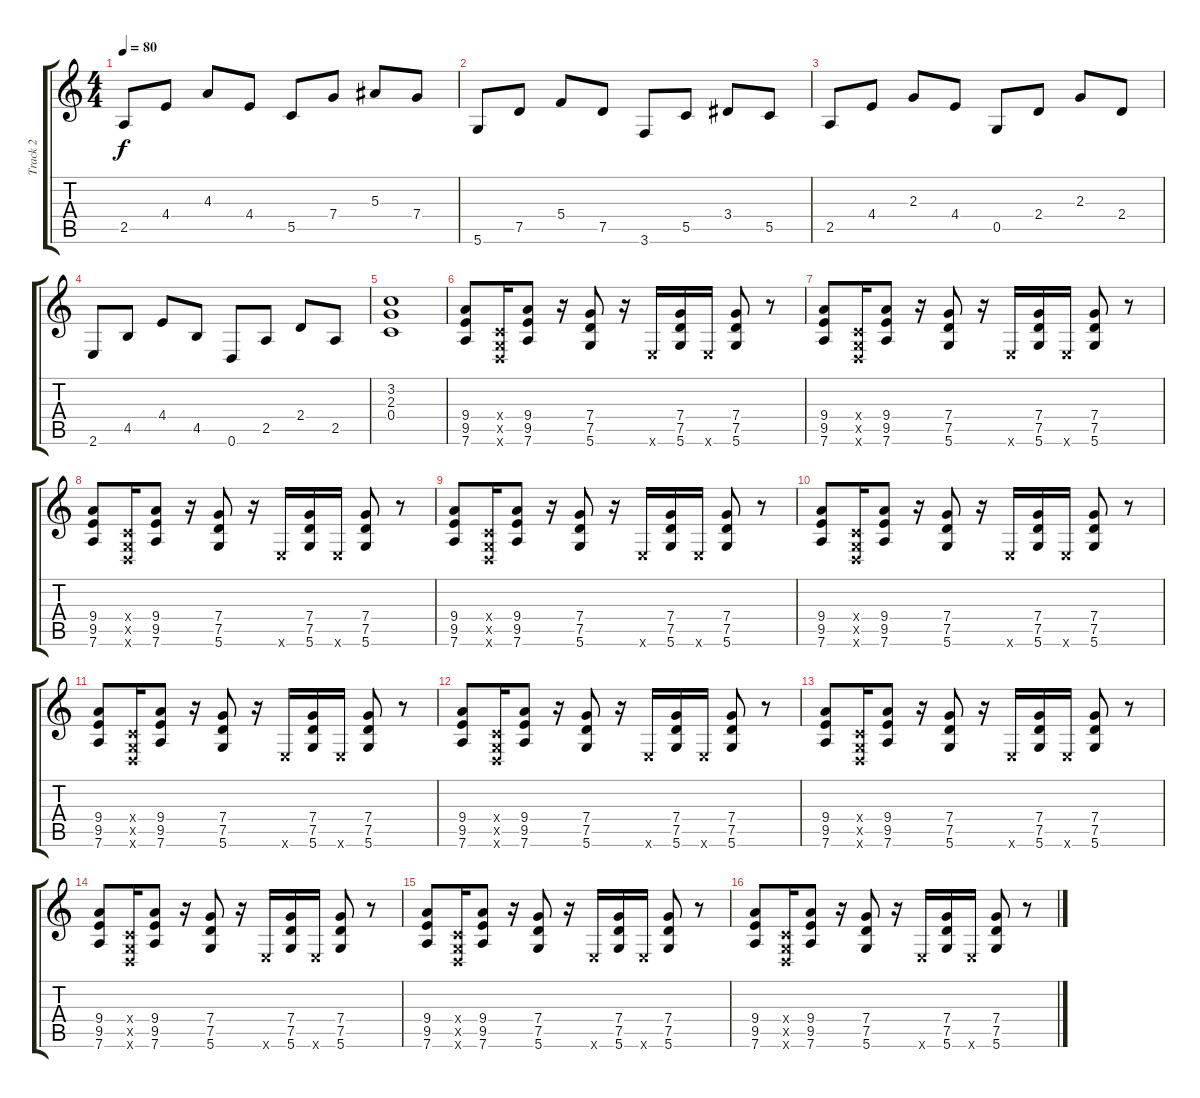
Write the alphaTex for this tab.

\track ("Track 2" "Track 2") {instrument electricguitarmuted}
\staff {score tabs}
\tuning (D4 A3 F3 C3 G2 D2) {hide}
\ts (4 4)
\tempo 80
\clef g2
\ks c
2.5.8{dy f} 4.4.8 4.3.8 4.4.8 5.5.8 7.4.8 5.3.8 7.4.8 |
5.6.8 7.5.8 5.4.8 7.5.8 3.6.8 5.5.8 3.4.8 5.5.8 |
2.5.8 4.4.8 2.3.8 4.4.8 0.5.8 2.4.8 2.3.8 2.4.8 |
2.6.8 4.5.8 4.4.8 4.5.8 0.6.8 2.5.8 2.4.8 2.5.8 |
(3.2 2.3 0.4).1 |
(9.4 9.5 7.6).8 (0.4{x} 0.5{x} 0.6{x}).16 (9.4 9.5 7.6).8 r.16 (7.4 7.5 5.6).8 r.16 2.6{x}.16 (7.4 7.5 5.6).16 2.6{x}.16 (7.4 7.5 5.6).8 r.8 |
(9.4 9.5 7.6).8 (0.4{x} 0.5{x} 0.6{x}).16 (9.4 9.5 7.6).8 r.16 (7.4 7.5 5.6).8 r.16 2.6{x}.16 (7.4 7.5 5.6).16 2.6{x}.16 (7.4 7.5 5.6).8 r.8 |
(9.4 9.5 7.6).8 (0.4{x} 0.5{x} 0.6{x}).16 (9.4 9.5 7.6).8 r.16 (7.4 7.5 5.6).8 r.16 2.6{x}.16 (7.4 7.5 5.6).16 2.6{x}.16 (7.4 7.5 5.6).8 r.8 |
(9.4 9.5 7.6).8 (0.4{x} 0.5{x} 0.6{x}).16 (9.4 9.5 7.6).8 r.16 (7.4 7.5 5.6).8 r.16 2.6{x}.16 (7.4 7.5 5.6).16 2.6{x}.16 (7.4 7.5 5.6).8 r.8 |
(9.4 9.5 7.6).8 (0.4{x} 0.5{x} 0.6{x}).16 (9.4 9.5 7.6).8 r.16 (7.4 7.5 5.6).8 r.16 2.6{x}.16 (7.4 7.5 5.6).16 2.6{x}.16 (7.4 7.5 5.6).8 r.8 |
(9.4 9.5 7.6).8 (0.4{x} 0.5{x} 0.6{x}).16 (9.4 9.5 7.6).8 r.16 (7.4 7.5 5.6).8 r.16 2.6{x}.16 (7.4 7.5 5.6).16 2.6{x}.16 (7.4 7.5 5.6).8 r.8 |
(9.4 9.5 7.6).8 (0.4{x} 0.5{x} 0.6{x}).16 (9.4 9.5 7.6).8 r.16 (7.4 7.5 5.6).8 r.16 2.6{x}.16 (7.4 7.5 5.6).16 2.6{x}.16 (7.4 7.5 5.6).8 r.8 |
(9.4 9.5 7.6).8 (0.4{x} 0.5{x} 0.6{x}).16 (9.4 9.5 7.6).8 r.16 (7.4 7.5 5.6).8 r.16 2.6{x}.16 (7.4 7.5 5.6).16 2.6{x}.16 (7.4 7.5 5.6).8 r.8 |
(9.4 9.5 7.6).8 (0.4{x} 0.5{x} 0.6{x}).16 (9.4 9.5 7.6).8 r.16 (7.4 7.5 5.6).8 r.16 2.6{x}.16 (7.4 7.5 5.6).16 2.6{x}.16 (7.4 7.5 5.6).8 r.8 |
(9.4 9.5 7.6).8 (0.4{x} 0.5{x} 0.6{x}).16 (9.4 9.5 7.6).8 r.16 (7.4 7.5 5.6).8 r.16 2.6{x}.16 (7.4 7.5 5.6).16 2.6{x}.16 (7.4 7.5 5.6).8 r.8 |
(9.4 9.5 7.6).8 (0.4{x} 0.5{x} 0.6{x}).16 (9.4 9.5 7.6).8 r.16 (7.4 7.5 5.6).8 r.16 2.6{x}.16 (7.4 7.5 5.6).16 2.6{x}.16 (7.4 7.5 5.6).8 r.8
